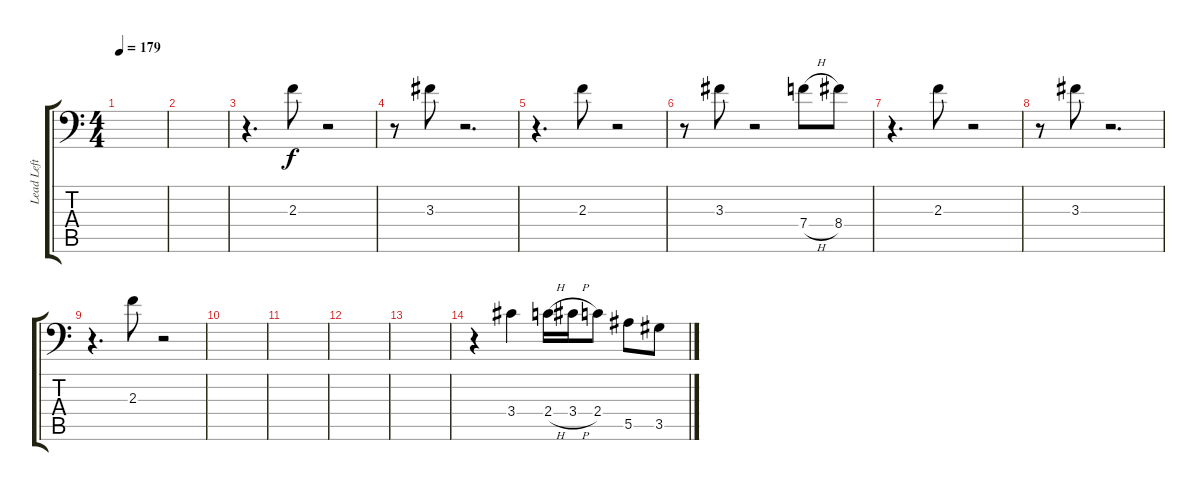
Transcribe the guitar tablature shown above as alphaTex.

\track ("Lead Left 1" "Lead Left ") {instrument distortionguitar}
\staff {score tabs}
\tuning (C4 G3 Eb3 Bb2 F2 Bb1) {hide}
\ts (4 4)
\tempo 179
\clef f4
\ks c
|
|
r.4{d} 2.3.8 r.2 |
r.8 3.3.8 r.2{d} |
r.4{d} 2.3.8 r.2 |
r.8 3.3.8 r.2 7.4{h}.8 8.4.8 |
r.4{d} 2.3.8 r.2 |
r.8 3.3.8 r.2{d} |
r.4{d} 2.3.8 r.2 |
|
|
|
|
r.4 3.4.4 2.4{h}.16 3.4{h}.16 2.4.8 5.5.8 3.5.8
